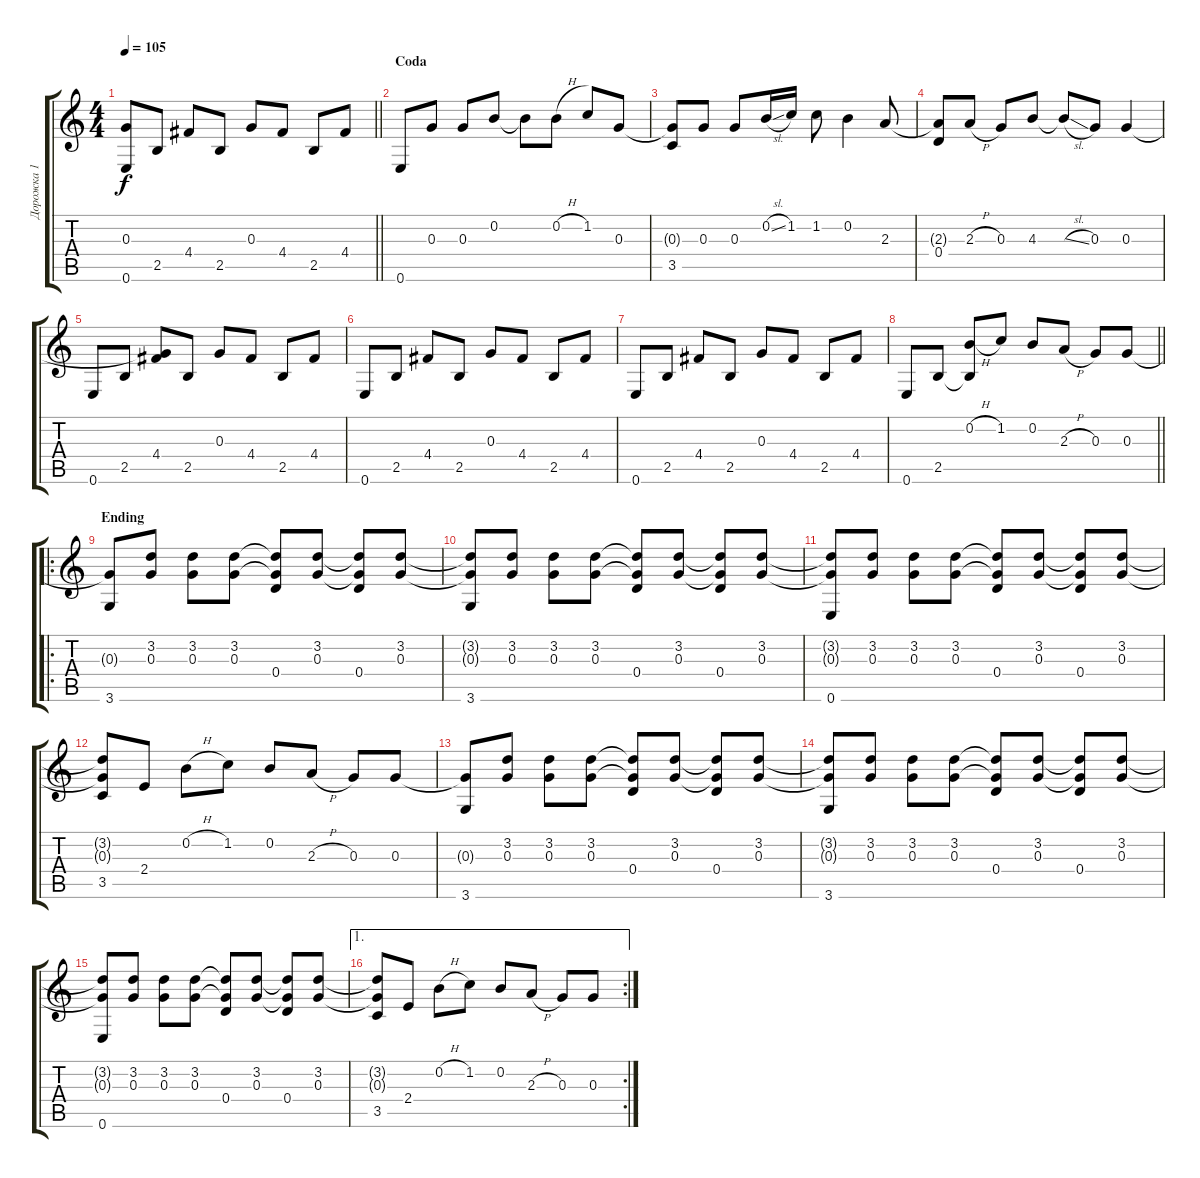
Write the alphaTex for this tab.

\track ("Дорожка 1" "Дорожка 1") {instrument acousticguitarnylon}
\staff {score tabs}
\tuning (E4 B3 G3 D3 A2 E2) {hide}
\ts (4 4)
\tempo 105
\clef g2
\barLineRight lightlight
\ks c
(0.3{t} 0.6).8{dy f} 2.5.8 4.4.8 2.5.8 0.3.8 4.4.8 2.5.8 4.4.8 |
\section ("" "Coda")
0.6.8 0.3.8 0.3.8 0.2.8 0.2{t}.8 0.2{h}.8 1.2.8 0.3.8 |
(0.3{t} 3.5).8 0.3.8 0.3.8 0.2{sl}.16 1.2.16 1.2.8 0.2.4 2.3.8 |
(2.3{t} 0.4).8 2.3{h}.8 0.3.8 4.3.8 4.3{sl t}.8 0.3.8 0.3.4 |
0.6.8 2.5.8 (0.3{t} 4.4).8 2.5.8 0.3.8 4.4.8 2.5.8 4.4.8 |
0.6.8 2.5.8 4.4.8 2.5.8 0.3.8 4.4.8 2.5.8 4.4.8 |
0.6.8 2.5.8 4.4.8 2.5.8 0.3.8 4.4.8 2.5.8 4.4.8 |
\barLineRight lightlight
0.6.8 2.5.8 (0.2{h} 2.5{t}).8 1.2.8 0.2.8 2.3{h}.8 0.3.8 0.3.8 |
\ro
\section ("" "Ending")
(0.3{t} 3.6).8 (3.2 0.3).8 (3.2 0.3).8 (3.2 0.3).8 (3.2{t} 0.3{t} 0.4).8 (3.2 0.3).8 (3.2{t} 0.3{t} 0.4).8 (3.2 0.3).8 |
(3.2{t} 0.3{t} 3.6).8 (3.2 0.3).8 (3.2 0.3).8 (3.2 0.3).8 (3.2{t} 0.3{t} 0.4).8 (3.2 0.3).8 (3.2{t} 0.3{t} 0.4).8 (3.2 0.3).8 |
(3.2{t} 0.3{t} 0.6).8 (3.2 0.3).8 (3.2 0.3).8 (3.2 0.3).8 (3.2{t} 0.3{t} 0.4).8 (3.2 0.3).8 (3.2{t} 0.3{t} 0.4).8 (3.2 0.3).8 |
(3.2{t} 0.3{t} 3.5).8 2.4.8 0.2{h}.8 1.2.8 0.2.8 2.3{h}.8 0.3.8 0.3.8 |
(0.3{t} 3.6).8 (3.2 0.3).8 (3.2 0.3).8 (3.2 0.3).8 (3.2{t} 0.3{t} 0.4).8 (3.2 0.3).8 (3.2{t} 0.3{t} 0.4).8 (3.2 0.3).8 |
(3.2{t} 0.3{t} 3.6).8 (3.2 0.3).8 (3.2 0.3).8 (3.2 0.3).8 (3.2{t} 0.3{t} 0.4).8 (3.2 0.3).8 (3.2{t} 0.3{t} 0.4).8 (3.2 0.3).8 |
(3.2{t} 0.3{t} 0.6).8 (3.2 0.3).8 (3.2 0.3).8 (3.2 0.3).8 (3.2{t} 0.3{t} 0.4).8 (3.2 0.3).8 (3.2{t} 0.3{t} 0.4).8 (3.2 0.3).8 |
\ae 1
\rc 2
(3.2{t} 0.3{t} 3.5).8 2.4.8 0.2{h}.8 1.2.8 0.2.8 2.3{h}.8 0.3.8 0.3.8
